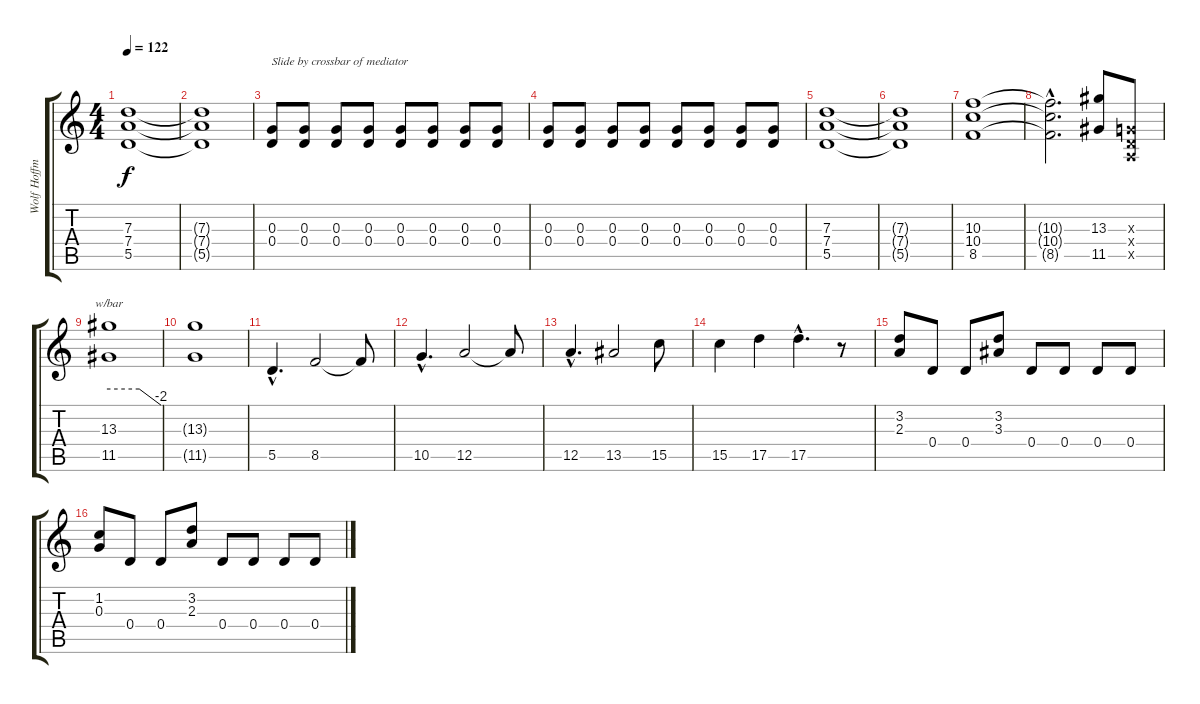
\track ("Wolf Hoffmann" "Wolf Hoffm") {instrument overdrivenguitar}
\staff {score tabs}
\tuning (E4 B3 G3 D3 A2 E2) {hide}
\ts (4 4)
\tempo 122
\clef g2
\ks c
(7.3{t} 7.4{t} 5.5{t}).1{dy f} |
(7.3{t} 7.4{t} 5.5{t}).1 |
(0.3 0.4).8{txt "Slide by crossbar of mediator" instrument guitarfretnoise} (0.3 0.4).8 (0.3 0.4).8 (0.3 0.4).8 (0.3 0.4).8 (0.3 0.4).8 (0.3 0.4).8 (0.3 0.4).8 |
(0.3 0.4).8 (0.3 0.4).8 (0.3 0.4).8 (0.3 0.4).8 (0.3 0.4).8 (0.3 0.4).8 (0.3 0.4).8 (0.3 0.4).8 |
(7.3 7.4 5.5).1{instrument overdrivenguitar} |
(7.3{t} 7.4{t} 5.5{t}).1 |
(10.3 10.4 8.5).1 |
(10.3{hac t} 10.4{hac t} 8.5{hac t}).2{d} (13.3 11.5).8 (0.3{x} 0.4{x} 0.5{x}).8 |
(13.3 11.5).1{tbe (custom default 0 0 35 0 60 -8)} |
(13.3{t} 11.5{t}).1 |
5.5{hac}.4{d} 8.5.2 8.5{t}.8 |
10.5{hac}.4{d} 12.5.2 12.5{t}.8 |
12.5{hac}.4{d} 13.5.2 15.5.8 |
15.5.4 17.5.4 17.5{hac}.4{d} r.8 |
(3.2 2.3).8 0.4.8 0.4.8 (3.2 3.3).8 0.4.8 0.4.8 0.4.8 0.4.8 |
(1.2 0.3).8 0.4.8 0.4.8 (3.2 2.3).8 0.4.8 0.4.8 0.4.8 0.4.8
